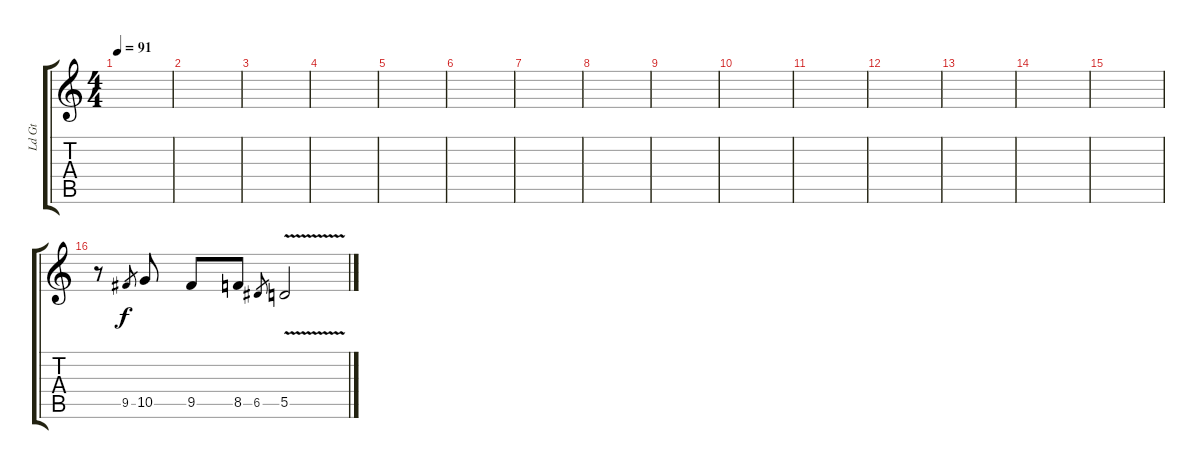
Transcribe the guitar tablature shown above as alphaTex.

\track ("Ld Gt" "Ld Gt") {instrument distortionguitar}
\staff {score tabs}
\tuning (E4 B3 G3 D3 A2 D2) {hide}
\ts (4 4)
\tempo 91
\clef g2
\ks c
|
|
|
|
|
|
|
|
|
|
|
|
|
|
|
r.8 9.5.8{gr} 10.5.8 9.5.8 8.5.8 6.5.8{gr} 5.5{v}.2
